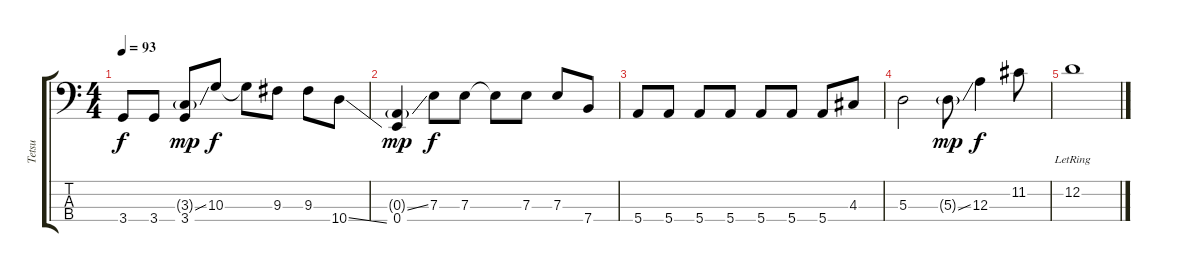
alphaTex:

\track ("Tetsu" "Tetsu") {instrument electricbasspick}
\staff {score tabs}
\tuning (G2 D2 A1 E1) {hide}
\ts (4 4)
\tempo 93
\clef f4
\ks c
3.4.8{dy f} 3.4.8 (3.3{ss g} 3.4).8{dy mp} 10.3.8{dy f} 10.3{t}.8 9.3.8 9.3.8 10.4{ss}.8 |
(0.3{ss g} 0.4).4{dy mp} 7.3.8{dy f} 7.3.8 7.3{t}.8 7.3.8 7.3.8 7.4.8 |
5.4.8 5.4.8 5.4.8 5.4.8 5.4.8 5.4.8 5.4.8 4.3.8 |
5.3.2 5.3{ss g}.8{dy mp} 12.3.4{dy f} 11.2.8 |
12.2{lr}.1
